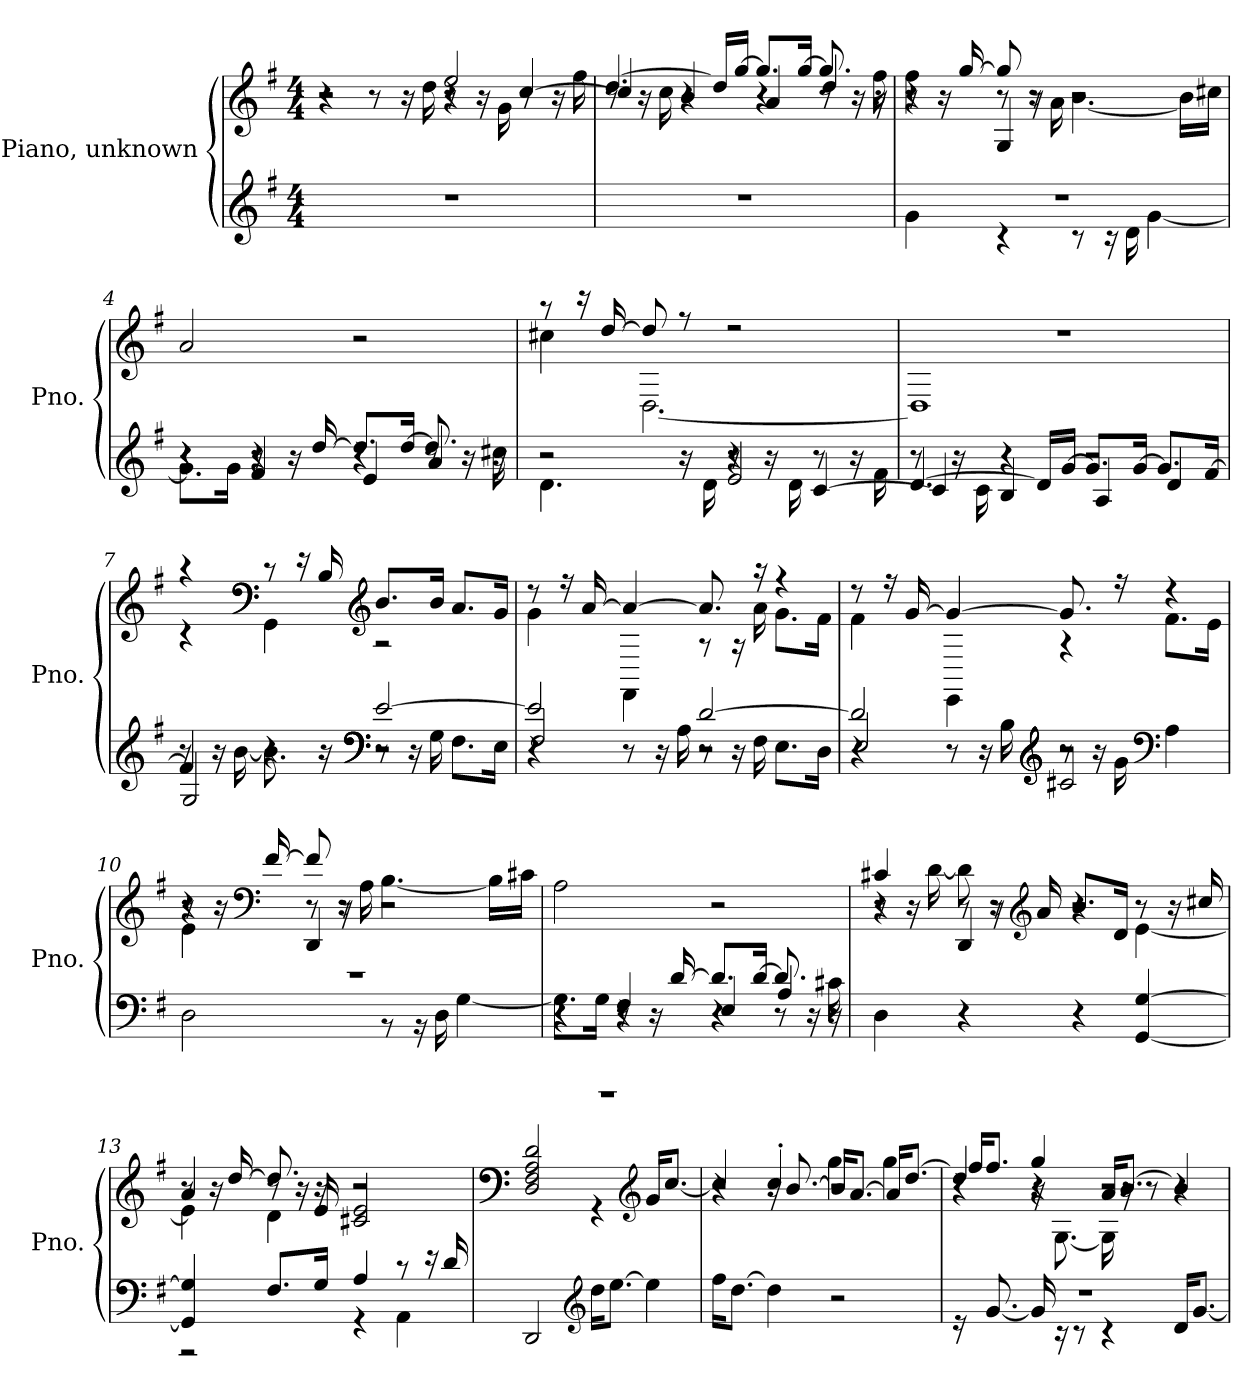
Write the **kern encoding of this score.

**kern	**kern
*part1	*part1
*staff2	*staff1
*I"Piano, unknown	*
*I'Pno.	*
*clefG2	*clefG2
*k[f#]	*k[f#]
*M4/4	*M4/4
*MM120	*MM120
=1	=1
*	*^
*	*	*^
1r	2r	4r	2r
.	.	8r	.
.	.	16r	.
.	.	16dd\	.
.	2ee/	8r	4r
.	.	16r	.
.	.	16g\	.
.	.	8r	[4cc/
.	.	16r	.
.	.	16ff#\	.
=2	=2	=2	=2
1r	[4.dd/	8r	4cc/]
.	.	16r	.
.	.	16cc\	.
.	.	4r	4b/
.	16dd/LL]	.	.
.	[16gg/JJ	.	.
.	8.gg/L]	4r	4a/
.	[16gg/Jk	.	.
.	8.gg/]	8r	4dd/
.	.	16r	.
.	16r	16ff#\	.
=3	=3	=3	=3
*^	*	*	*
1r	4g\	8r	4ff#\	4r
.	.	16r	.	.
.	.	[16gg/	.	.
.	4r	8gg/]	8r	4G/
.	.	8r	16r	.
.	.	.	16a\	.
.	8r	2r	[4.b\	2r
.	16r	.	.	.
.	16d\	.	.	.
.	[4g\	.	.	.
.	.	.	16b\LL]	.
.	.	.	16cc#X\JJ	.
*	*	*v	*v	*v
!!LO:LB:g=z
=4	=4	=4
*	*^	*
4r	8.g\L]	4r	2a/
.	16g\Jk	.	.
8r	4r	4f#/	.
16r	.	.	.
[16dd/	.	.	.
8.dd/L]	4r	4e/	2r
[16dd/Jk	.	.	.
8.dd/]	8r	4a/	.
.	16r	.	.
16r	16cc#X\	.	.
=5	=5	=5	=5
*	*	*	*^
2r	4.d\	2r	8r	4cc#X\
.	.	.	16r	.
.	.	.	[16dd/	.
.	.	.	8dd/]	[2.D\
.	16r	.	8r	.
.	16d\	.	.	.
2e/	8r	4r	2r	.
.	16r	.	.	.
.	16d\	.	.	.
.	8r	[4c/	.	.
.	16r	.	.	.
.	16f#\	.	.	.
=6	=6	=6	=6	=6
[4.d/	8r	4c/]	1r	1D]
.	16r	.	.	.
.	16c\	.	.	.
.	4r	4B/	.	.
16d/LL]	.	.	.	.
[16g/JJ	.	.	.	.
8.g/L]	2r	4A/	.	.
[16g/Jk	.	.	.	.
8.g/L]	.	4d/	.	.
[16f#/Jk	.	.	.	.
!!LO:LB:g=z	!!
=7	=7	=7	=7	=7
4f#/]	8r	2G/	4r	4r
.	16r	.	.	.
.	[16b\	.	.	.
*	*	*	*clefF4	*
4r	8.b\]	.	8r	4GG\
.	.	.	16r	.
.	16r	.	16B/	.
*clefF4	*	*	*clefG2	*
[2e/	8r	2r	8.b/L	2r
.	16r	.	.	.
.	16G\	.	16b/Jk	.
.	8.F#\L	.	8.a/L	.
.	16E\Jk	.	16g/Jk	.
=8	=8	=8	=8	=8
2e/]	4r	2F#/	8r	4g\
.	.	.	16r	.
.	.	.	[16a/	.
.	8r	.	4a/_	4FF#\
.	16r	.	.	.
.	16A\	.	.	.
[2d/	8r	2r	8.a/]	8r
.	16r	.	.	16r
.	16F#\	.	16r	16a\
.	8.E\L	.	4r	8.g\L
.	16D\Jk	.	.	16f#\Jk
=9	=9	=9	=9	=9
2d/]	4r	2E/	8r	4f#\
.	.	.	16r	.
.	.	.	[16g/	.
.	8r	.	4g/_	4EE\
.	16r	.	.	.
.	16B\	.	.	.
*clefG2	*	*	*	*
2c#X/	8r	2r	8.g/]	4r
.	16r	.	.	.
.	16g\	.	16r	.
*clefF4	*	*	*	*
.	4A\	.	4r	8.f#\L
.	.	.	.	16e\Jk
*	*v	*v	*	*
!!LO:LB:g=z
=10	=10	=10	=10
*	*	*	*^
1r	2D\	8r	4e\	4r
.	.	16r	.	.
*	*	*clefF4	*	*
.	.	[16f#/	.	.
.	.	8f#/]	8r	4DD/
.	.	8r	16r	.
.	.	.	16A\	.
.	8r	2r	[4.B\	2r
.	16r	.	.	.
.	16D\	.	.	.
.	[4G\	.	.	.
.	.	.	16B\LL]	.
.	.	.	16c#X\JJ	.
*	*	*v	*v	*v
=11	=11	=11
*	*^	*
4r	8.G\L]	4r	2A\
.	16G\Jk	.	.
8r	4r	4F#/	.
16r	.	.	.
[16d/	.	.	.
8.d/L]	4r	4E/	2r
[16d/Jk	.	.	.
8.d/]	8r	4A/	.
.	16r	.	.
16r	16c#X\	.	.
*v	*v	*v	*
!!LO:LB:g=z
=12	=12
*	*^
*	*	*^
4D\	4c#X/	8r	4r
.	.	16r	.
.	.	[16d\	.
4r	8r	8d\]	4DD/
.	16r	8r	.
*	*clefG2	*	*
.	16a/	.	.
4r	8.b/L	4r	2r
.	16d/Jk	.	.
[4GG/ [4G/	8r	[4e\	.
.	16r	.	.
.	16cc#X/	.	.
=13	=13	=13	=13
*^	*	*	*
4GG/] 4G/]	2r	4a/	4e\]	8r
.	.	.	.	16r
.	.	.	.	[16dd/
8.F#/L	.	8r	4d\	8.dd/]
.	.	16r	.	.
16G/Jk	.	16e/	.	16r
4A/	4r	2c#X/ 2e/	2r	2r
8r	4AA\	.	.	.
16r	.	.	.	.
16d/	.	.	.	.
*v	*v	*	*	*
*	*v	*v	*v
=14	=14
*	*clefF4
*	*^
2DD/	1r	2D/ 2F#/ 2A/ 2d/
*clefG2	*	*
16dd\KL	.	4r
[8.ee\J	.	.
*	*clefG2	*
4ee\]	.	16g/KL
.	.	[8.cc/J
!!LO:LB:g=z
=15	=15	=15
*	*	*^
16ff#\KL	4r	2r	4cc/]
[8.dd\J	.	.	.
4dd\]	16r	.	4cc'/
.	[8.b/	.	.
2r	16b/KL]	4gg\	2r
.	[8.a/J	.	.
.	16a/KL]	4gg\	.
.	[8.dd/J	.	.
=16	=16	=16	=16
*^	*	*	*
1r	16r	4dd/]	4r	16ff#/KL
.	[8.g/	.	.	8.ff#/J
.	16g/]	4gg/	16r	4r
.	16r	.	[8.G\	.
.	8r	.	.	.
.	4r	2r	16G\]	16a/KL
.	.	.	16r	[8.b/J
.	.	.	8r	.
.	16d/KL	.	4r	4b/]
.	[8.g/J	.	.	.
*v	*v	*	*	*
*	*v	*v	*v
=	=
*-	*-
